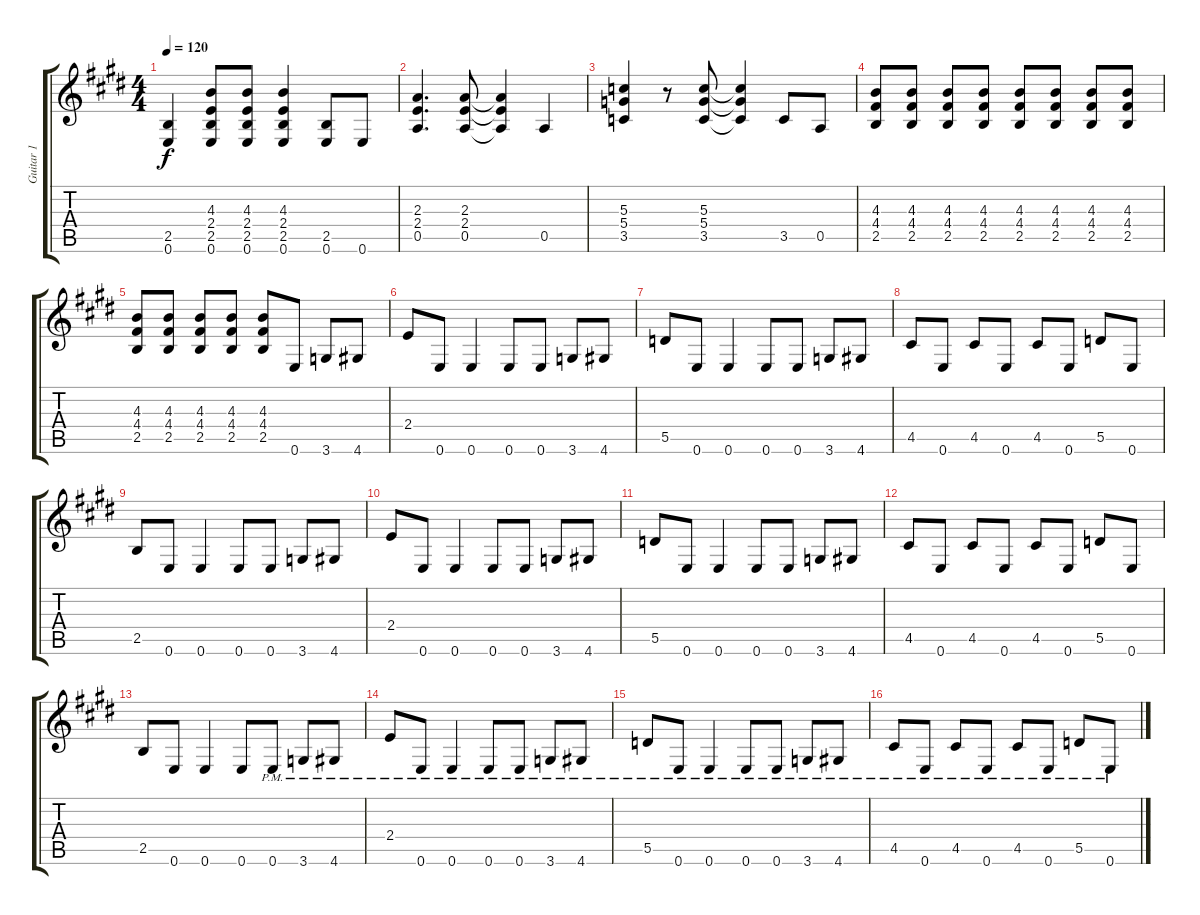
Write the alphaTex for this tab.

\track ("Guitar 1" "Guitar 1") {instrument distortionguitar}
\staff {score tabs}
\tuning (E4 B3 G3 D3 A2 E2) {hide}
\ts (4 4)
\tempo 120
\clef g2
\ks e
(2.5 0.6).4{dy f} (4.3 2.4 2.5 0.6).8 (4.3 2.4 2.5 0.6).8 (4.3 2.4 2.5 0.6).4 (2.5 0.6).8 0.6.8 |
(2.3 2.4 0.5).4{d} (2.3 2.4 0.5).8 (2.3{t} 2.4{t} 0.5{t}).4 0.5.4 |
(5.3 5.4 3.5).4 r.8 (5.3 5.4 3.5).8 (5.3{t} 5.4{t} 3.5{t}).4 3.5.8 0.5.8 |
(4.3 4.4 2.5).8 (4.3 4.4 2.5).8 (4.3 4.4 2.5).8 (4.3 4.4 2.5).8 (4.3 4.4 2.5).8 (4.3 4.4 2.5).8 (4.3 4.4 2.5).8 (4.3 4.4 2.5).8 |
(4.3 4.4 2.5).8 (4.3 4.4 2.5).8 (4.3 4.4 2.5).8 (4.3 4.4 2.5).8 (4.3 4.4 2.5).8 0.6.8 3.6.8 4.6.8 |
2.4.8 0.6.8 0.6.4 0.6.8 0.6.8 3.6.8 4.6.8 |
5.5.8 0.6.8 0.6.4 0.6.8 0.6.8 3.6.8 4.6.8 |
4.5.8 0.6.8 4.5.8 0.6.8 4.5.8 0.6.8 5.5.8 0.6.8 |
2.5.8 0.6.8 0.6.4 0.6.8 0.6.8 3.6.8 4.6.8 |
2.4.8 0.6.8 0.6.4 0.6.8 0.6.8 3.6.8 4.6.8 |
5.5.8 0.6.8 0.6.4 0.6.8 0.6.8 3.6.8 4.6.8 |
4.5.8 0.6.8 4.5.8 0.6.8 4.5.8 0.6.8 5.5.8 0.6.8 |
2.5.8 0.6.8 0.6.4 0.6.8 0.6{pm}.8 3.6{pm}.8 4.6{pm}.8 |
2.4{pm}.8 0.6{pm}.8 0.6{pm}.4 0.6{pm}.8 0.6{pm}.8 3.6{pm}.8 4.6{pm}.8 |
5.5{pm}.8 0.6{pm}.8 0.6{pm}.4 0.6{pm}.8 0.6{pm}.8 3.6{pm}.8 4.6{pm}.8 |
4.5{pm}.8 0.6{pm}.8 4.5{pm}.8 0.6{pm}.8 4.5{pm}.8 0.6{pm}.8 5.5{pm}.8 0.6{pm}.8
